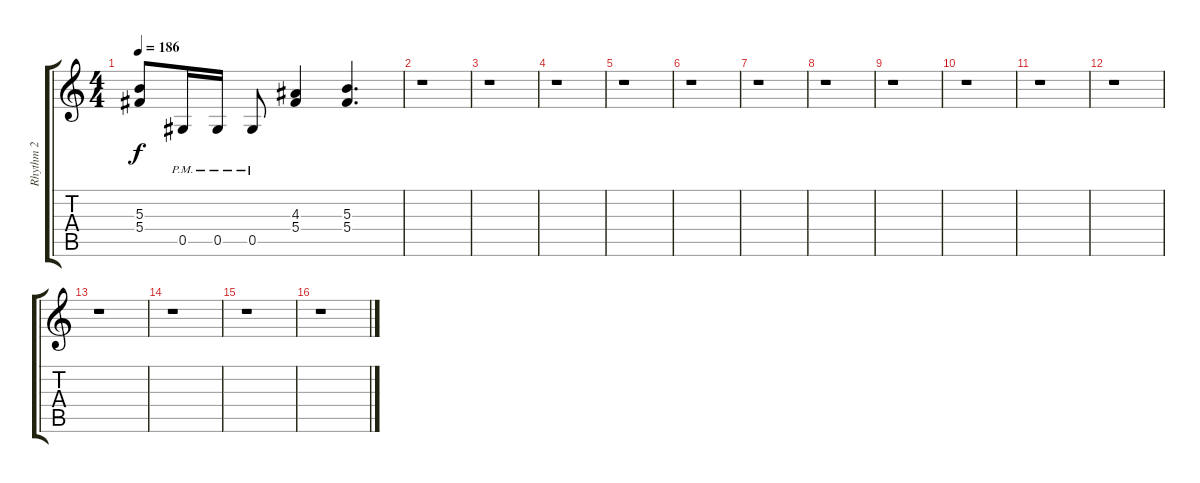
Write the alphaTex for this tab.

\track ("Rhythm 2" "Rhythm 2") {instrument overdrivenguitar}
\staff {score tabs}
\tuning (Eb4 Bb3 Gb3 Db3 Ab2 Eb2) {hide}
\ts (4 4)
\tempo 186
\clef g2
\ks c
(5.3 5.4).8{dy f} 0.5{pm}.16 0.5{pm}.16 0.5{pm}.8 (4.3 5.4).4 (5.3 5.4).4{d} |
r.1 |
r.1 |
r.1 |
r.1 |
r.1 |
r.1 |
r.1 |
r.1 |
r.1 |
r.1 |
r.1 |
r.1 |
r.1 |
r.1 |
r.1
